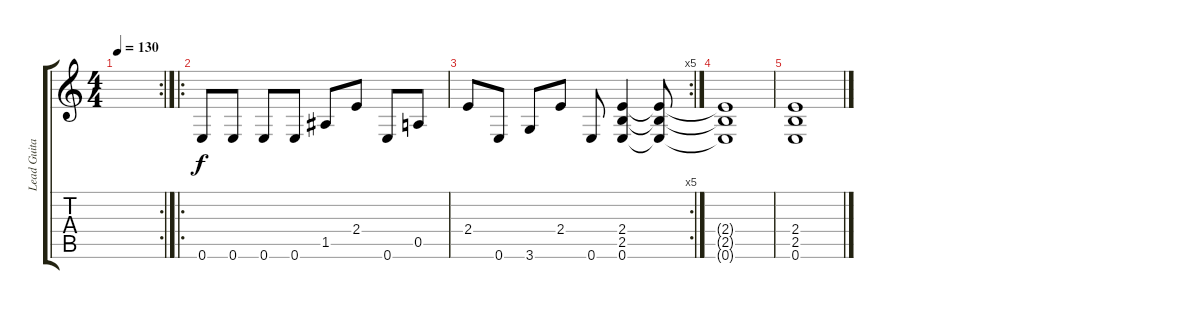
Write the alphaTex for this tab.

\track ("Lead Guitar" "Lead Guita") {instrument distortionguitar}
\staff {score tabs}
\tuning (E4 B3 G3 D3 A2 E2) {hide}
\rc 2
\ts (4 4)
\tempo 130
\clef g2
\ks c
|
\ro
0.6.8 0.6.8 0.6.8 0.6.8 1.5.8 2.4.8 0.6.8 0.5.8 |
\rc 5
2.4.8 0.6.8 3.6.8 2.4.8 0.6.8 (2.4 2.5 0.6).4 (2.4{t} 2.5{t} 0.6{t}).8 |
(2.4{t} 2.5{t} 0.6{t}).1 |
(2.4 2.5 0.6).1
